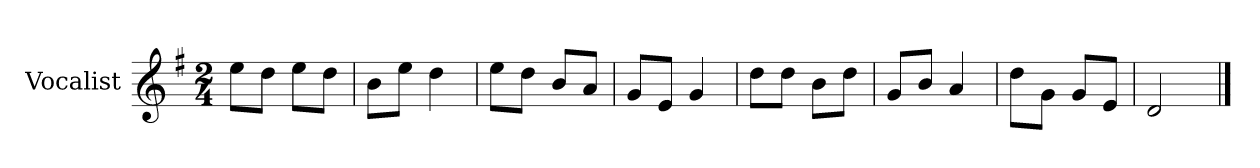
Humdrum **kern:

**kern
*part1
*staff1
*I"Vocalist
*k[f#]
*G:
*M2/4
=
8eeL
8ddJ
8eeL
8ddJ
=1
8bL
8eeJ
4dd
=2
8eeL
8ddJ
8bL
8aJ
=3
8gL
8eJ
4g
=4
8ddL
8ddJ
8bL
8ddJ
=5
8gL
8bJ
4a
=6
8ddL
8gJ
8gL
8eJ
=7
2d
==
*-
